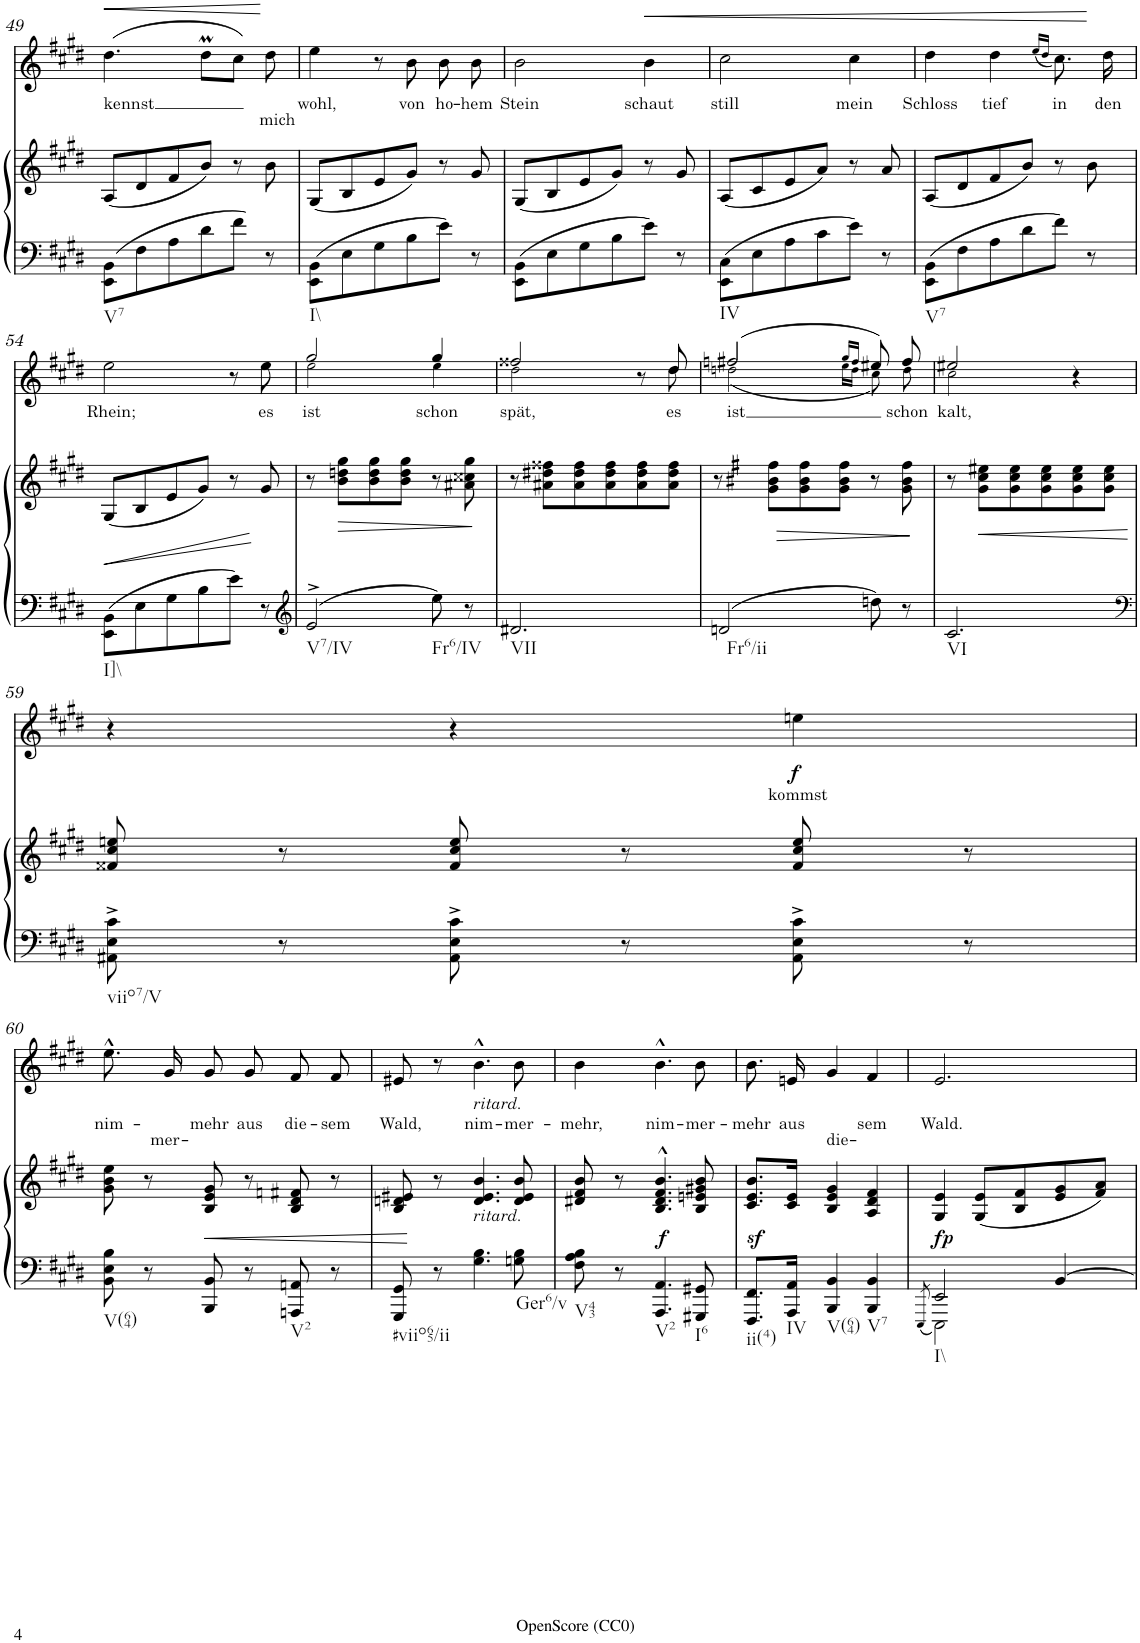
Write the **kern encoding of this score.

**kern	**kern	**dynam	**kern	**text	**dynam
*part2	*part2	*part2	*part1	*part1	*part1
*staff3	*staff2	*staff2/3	*staff1	*staff1	*staff1
*I"Piano	*	*	*I"Voice	*	*
*I'Pno	*	*	*	*	*
!!LO:PB:g=z
*clefF4	*clefG2	*	*clefG2	*	*
*k[f#c#g#d#]	*k[f#c#g#d#]	*	*k[f#c#g#d#]	*	*
*M3/4	*M3/4	*	*M3/4	*	*
=49	=49	=49	=49	=49	=49
!LO:TX:b:t=V7	!	!	!	!	!
!	!	!	!	!LO:LY:b	!LO:HP:b
8EE\ 8BB\L	(<8A/L	.	(4.dd#\	kennst	<
8F#\	8d#/	.	.	.	.
8A\	8f#/	.	.	.	.
8d#\	8b/J)	.	8dd#m\L	.	.
8f#\J	8r	.	8cc#\J)	.	.
!	!	!	!	!LO:LY:b	!
8r	8b\	.	8dd#\	mich	[
=50	=50	=50	=50	=50	=50
!LO:TX:b:t=I\\	!	!	!	!	!
!	!	!	!	!LO:LY:b	!
8EE\ 8BB\L	(<8G#/L	.	4ee\	wohl,	.
8E\	8B/	.	.	.	.
8G#\	8e/	.	8r	.	.
!	!	!	!	!LO:LY:b	!
8B\	8g#/J)	.	8b\	von	.
!	!	!	!	!LO:LY:b	!
8e\J	8r	.	8b\	ho-	.
!	!	!	!	!LO:LY:b	!
8r	8g#/	.	8b\	-hem	.
=51	=51	=51	=51	=51	=51
!	!	!	!	!LO:LY:b	!
8EE\ 8BB\L	(<8G#/L	.	2b\	Stein	.
8E\	8B/	.	.	.	.
8G#\	8e/	.	.	.	.
8B\	8g#/J)	.	.	.	.
!	!	!	!	!LO:LY:b	!LO:HP:b
8e\J	8r	.	4b\	schaut	<
8r	8g#/	.	.	.	.
=52	=52	=52	=52	=52	=52
!LO:TX:b:t=IV	!	!	!	!	!
!	!	!	!	!LO:LY:b	!
8EE\ 8C#\L	(<8A/L	.	2cc#\	still	.
8E\	8c#/	.	.	.	.
8A\	8e/	.	.	.	.
8c#\	8a/J)	.	.	.	.
!	!	!	!	!LO:LY:b	!
8e\J	8r	.	4cc#\	mein	.
8r	8a/	.	.	.	.
=53	=53	=53	=53	=53	=53
!LO:TX:b:t=V7	!	!	!	!	!
!	!	!	!	!LO:LY:b	!
8EE\ 8BB\L	(<8A/L	.	4dd#\	Schloss	.
8F#\	8d#/	.	.	.	.
!	!	!	!	!LO:LY:b	!
8A\	8f#/	.	4dd#\	tief	.
8d#\	8b/J)	.	.	.	.
.	.	.	(16qee/LL	.	.
.	.	.	16qdd#/JJ	.	.
!	!	!	!	!LO:LY:b	!
8f#\J	8r	.	8.cc#\)	in	.
8r	8b\	.	.	.	.
!	!	!	!	!LO:LY:b	!
.	.	.	16dd#\	den	.
.	.	.	.	.	[
!!LO:LB:g=z
=54	=54	=54	=54	=54	=54
!LO:TX:b:t=I]\\	!	!	!	!	!
!	!	!LO:HP:b	!	!LO:LY:b	!
8EE\ 8BB\L	(<8G#/L	<	2ee\	Rhein;	.
8E\	8B/	.	.	.	.
8G#\	8e/	.	.	.	.
8B\	8g#/J)	.	.	.	.
8e\J	8r	.	8r	.	.
!	!	!	!	!LO:LY:b	!
8r	8g#/	[	8ee\	es	.
=55	=55	=55	=55	=55	=55
*clefG2	*	*	*	*	*
!LO:TX:b:t=V7/IV	!	!	!	!	!
!	!	!	!	!LO:LY:b	!
*	*	*	*^	*	*
2e^>/	8r	.	2gg#/	2ee\	ist	.
!	!	!LO:HP:b	!	!	!	!
.	8b\ 8ddn\ 8gg#\L	>	.	.	.	.
.	8b\ 8dd\ 8gg#\	.	.	.	.	.
.	8b\ 8dd\ 8gg#\J	.	.	.	.	.
!LO:TX:b:t=Fr6/IV	!	!	!	!	!	!
!	!	!	!	!	!LO:LY:b	!
8ee\	8r	.	4gg#/	4ee\	schon	.
8r	8a#X\ 8cc##X\ 8gg#\	.	.	.	.	.
*	*	*	*v	*v	*	*
.	.	]	.	.	.
=56	=56	=56	=56	=56	=56
!LO:TX:b:t=VII	!	!	!	!	!
!	!	!	!	!LO:LY:b	!
*	*	*	*^	*	*
2.d#X/	8r	.	2ff##X/	2dd#\	spät,	.
.	8a#X\ 8dd#X\ 8ff##X\L	.	.	.	.	.
.	8a#\ 8dd#\ 8ff##\	.	.	.	.	.
.	8a#\ 8dd#\ 8ff##\	.	.	.	.	.
.	8a#\ 8dd#\ 8ff##\	.	8r	8ryy	.	.
!	!	!	!	!	!LO:LY:b	!
.	8a#\ 8dd#\ 8ff##\J	.	8dd#/	8dd#\	es	.
=57	=57	=57	=57	=57	=57	=57
*	*^	*	*	*	*	*
!LO:TX:b:t=Fr6/ii	!	!	!	!	!	!	!
!	!	!	!	!	!	!LO:LY:b	!
*	*	*	*	*	*^	*	*
2dn/	8r	8ryy	.	(2ff#X/	(2ddn\	2ffn/	ist	.
!	!	!	!LO:HP:b	!	!	!	!	!
.	8g#\ 8b#X\ 8ff#X\L	4.ffn	>	.	.	.	.	.
.	8g#\ 8b#\ 8ff#X\	.	.	.	.	.	.	.
.	8g#\ 8b#\ 8ff#\J	.	.	.	.	.	.	.
.	.	.	.	16qgg#/LL	16qee#\LL	.	.	.
.	.	.	.	16qff#X/JJ	16qdd\JJ	.	.	.
8ddn\	8r	4ryy	.	8ee#X/)	8cc#\)	4ryy	.	.
!	!	!	!	!	!	!	!LO:LY:b	!
8r	8g#\ 8b#\ 8ff#\	.	.	8ff#/	8dd\	.	schon	.
*	*v	*v	*	*	*	*	*	*
*	*	*	*v	*v	*v	*	*
.	.	]	.	.	.
=58	=58	=58	=58	=58	=58
!LO:TX:b:t=VI	!	!	!	!	!
!	!	!	!	!LO:LY:b	!
*	*	*	*^	*	*
2.c#/	8r	.	2ee#X/	2cc#\	kalt,	.
!	!	!LO:HP:b	!	!	!	!
.	8g#\ 8cc#\ 8ee#X\L	<	.	.	.	.
.	8g#\ 8cc#\ 8ee#\	.	.	.	.	.
.	8g#\ 8cc#\ 8ee#\	.	.	.	.	.
.	8g#\ 8cc#\ 8ee#\	.	4r	4ryy	.	.
.	8g#\ 8cc#\ 8ee#\J	.	.	.	.	.
*	*	*	*v	*v	*	*
.	.	[	.	.	.
!!LO:LB:g=z
=59	=59	=59	=59	=59	=59
*clefF4	*	*	*	*	*
!LO:TX:b:t=viio7/V	!	!	!	!	!
8AA#X\^ 8E\^ 8c#\^	8f##X/ 8cc#/ 8een/	.	4r	.	.
8r	8r	.	.	.	.
8AA#\^ 8E\^ 8c#\^	8f##/ 8cc#/ 8ee/	.	4r	.	.
8r	8r	.	.	.	.
!	!	!	!	!LO:LY:b	!LO:DY:b
8AA#\^ 8E\^ 8c#\^	8f##/ 8cc#/ 8ee/	.	4een\	kommst	f
8r	8r	.	.	.	.
!!LO:LB:g=z
=60	=60	=60	=60	=60	=60
*	*^	*	*	*	*
!LO:TX:b:t=V(64)	!	!	!	!	!	!
!	!	!	!	!	!LO:LY:b	!
8BB\ 8E\ 8B\	8g#\ 8b\ 8ee\	8ryy	.	8.ee^^\	nim-	.
8r	8r	8ryy	.	.	.	.
!	!	!	!	!	!LO:LY:b	!
.	.	.	.	16g#/	-mer-	.
!	!	!	!	!	!LO:LY:b	!
8BBB/ 8BB/	8B/ 8e/ 8g#/	8ryy	.	8g#/	-mehr	.
!	!	!	!	!	!LO:LY:b	!
8r	8r	8ryy	.	8g#/	aus	.
!LO:TX:b:t=V2	!	!	!	!	!	!
!	!	!	!	!	!LO:LY:b	!
8AAAn/ 8AAn/	8B/ 8d#/ 8f#X/	8fn	.	8f#/	die-	.
!	!	!	!	!	!LO:LY:b	!
8r	8r	8ryy	.	8f#/	-sem	.
=61	=61	=61	=61	=61	=61	=61
!LO:TX:b:t=#viio65/ii	!	!	!	!	!	!
!	!	!	!	!	!LO:LY:b	!
*	*v	*v	*	*	*	*
8GGG#/ 8GG#/	8B/ 8dn/ 8e#X/	.	8e#X/	Wald,	.
8r	8r	.	8r	.	.
!	!	!	!LO:TX:b:i:t=ritard.	!	!
!	!LO:TX:b:i:t=ritard.	!	!	!	!
!	!	!	!	!LO:LY:b	!
4.G#\ 4.B\	4.d/ 4.e#/ 4.b/	.	4.b^^\	nim-	.
!LO:TX:b:t=Ger6/v	!	!	!	!	!
!	!	!	!	!LO:LY:b	!
8Gn\ 8B\	8d/ 8e#/ 8b/	.	8b\	-mer-	.
=62	=62	=62	=62	=62	=62
!LO:TX:b:t=V43	!	!	!	!	!
!	!	!	!	!LO:LY:b	!
8F#\ 8A\ 8B\	8d#X/ 8f#/ 8b/	.	4b\	-mehr,	.
8r	8r	.	.	.	.
!LO:TX:b:t=V2	!	!	!	!	!
!	!	!LO:DY:a=2	!	!LO:LY:b	!
4.AAA/ 4.AA/	4.B/^^ 4.d#/^^ 4.f#/^^ 4.b/^^	f	4.b^^\	nim-	.
!LO:TX:b:t=I6	!	!	!	!	!
!	!	!	!	!LO:LY:b	!
8GGG#X/ 8GG#X/	8B/ 8en/ 8g#X/ 8b/	.	8b\	-mer-	.
=63	=63	=63	=63	=63	=63
!LO:TX:b:t=ii(4)	!	!	!	!	!
!	!	!	!	!LO:LY:b	!
8.FFF#/z> 8.FF#/z>L	8.c#/ 8.e/ 8.b/L	.	8.b\	-mehr	.
!LO:TX:b:t=IV	!	!	!	!	!
!	!	!	!	!LO:LY:b	!
16AAA/ 16AA/Jk	16c#/ 16e/Jk	.	16en/	aus	.
!LO:TX:b:t=V(64)	!	!	!	!	!
!	!	!	!	!LO:LY:b	!
4BBB/ 4BB/	4B/ 4e/ 4g#/	.	4g#/	die-	.
!LO:TX:b:t=V7	!	!	!	!	!
!	!	!	!	!LO:LY:b	!
4BBB/ 4BB/	4A/ 4d#/ 4f#/	.	4f#/	-sem	.
=64	=64	=64	=64	=64	=64
*^	*	*	*	*	*
.	8qEEE/	.	.	.	.	.
!LO:TX:b:t=I\\	!	!	!	!	!	!
!	!	!	!LO:DY:a=2	!	!LO:LY:b	!
2EE/	2EEE\	4G#/ 4e/	fp	2.e;</	Wald.	.
.	.	(8G#/ 8e/L	.	.	.	.
.	.	8B/ 8f#/	.	.	.	.
[4BB/	4ryy	8e/ 8g#/	.	.	.	.
.	.	8f#/ 8a/J)	.	.	.	.
*v	*v	*	*	*	*	*
=	=	=	=	=	=
*-	*-	*-	*-	*-	*-
